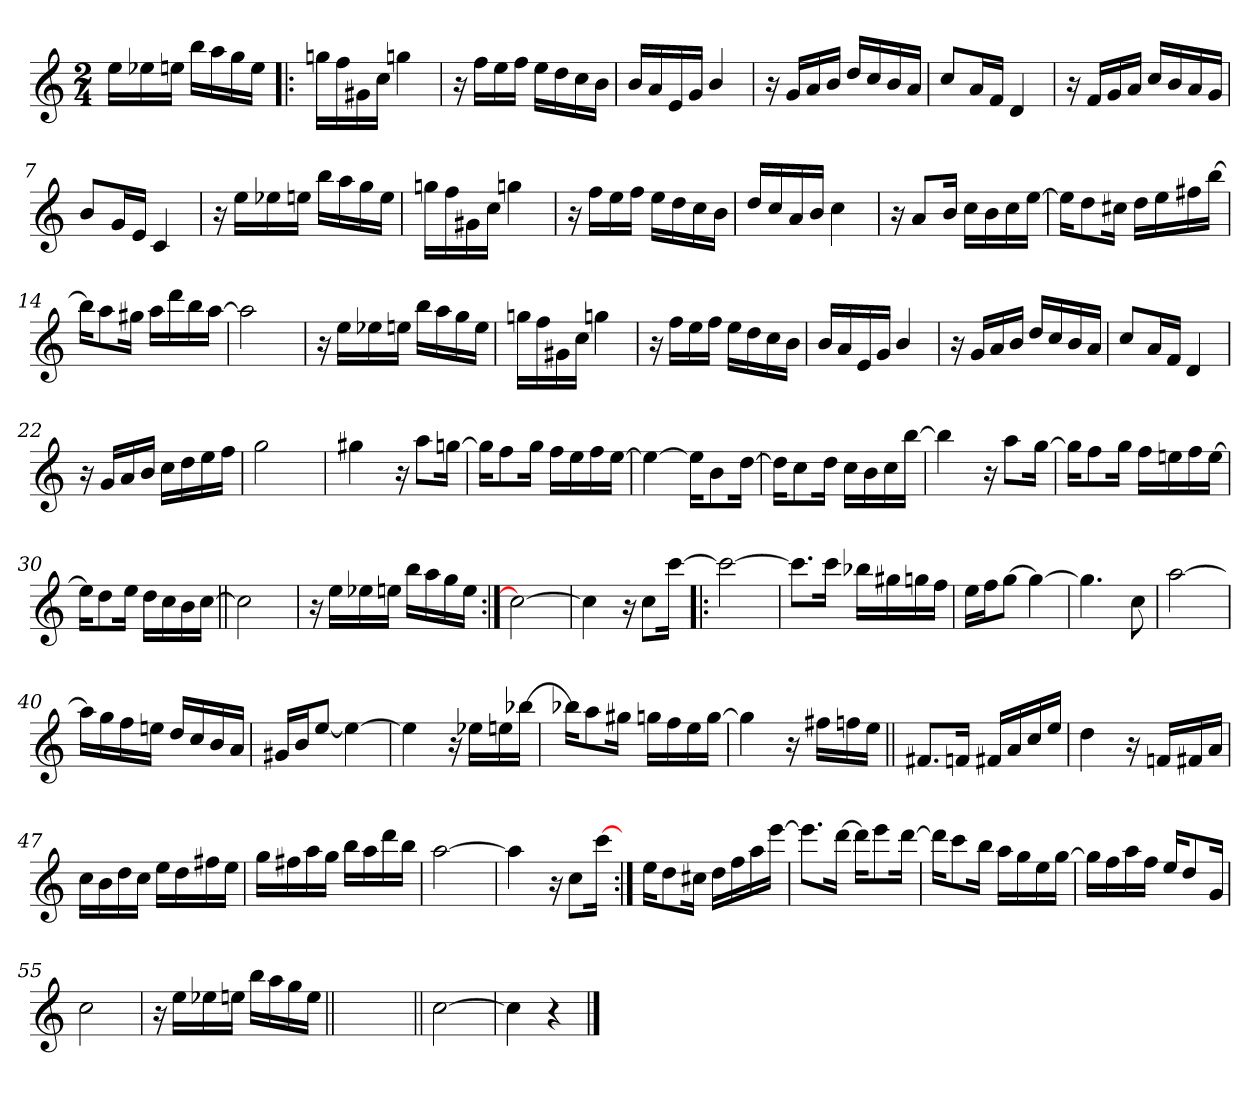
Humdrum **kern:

**kern
*part1
*staff1
*clefG2
*k[]
*C:
*M2/4
=
16ee\LL
16ee-X\
16een\JJ
16bb\LL
16aa\
16gg\
16ee\JJ
=1!|:
16ggn\LL
16ff\
16g#X\
16cc\JJ
4ggn\
=2
16r
16ff\LL
16ee\
16ff\JJ
16ee\LL
16dd\
16cc\
16b\JJ
=3
16b/LL
16a/
16e/
16g/JJ
4b/
=4
16r
16g/LL
16a/
16b/JJ
16dd/LL
16cc/
16b/
16a/JJ
!!LO:LB:g=z
=5
8cc/L
16a/L
16f/JJ
4d/
=6
16r
16f/LL
16g/
16a/JJ
16cc/LL
16b/
16a/
16g/JJ
=7
8b/L
16g/L
16e/JJ
4c/
=8
16r
16ee\LL
16ee-X\
16een\JJ
16bb\LL
16aa\
16gg\
16ee\JJ
=9
16ggn\LL
16ff\
16g#X\
16cc\JJ
4ggn\
!!LO:LB:g=z
=10
16r
16ff\LL
16ee\
16ff\JJ
16ee\LL
16dd\
16cc\
16b\JJ
=11
16dd/LL
16cc/
16a/
16b/JJ
4cc\
=12
16r
8a/L
16b/Jk
16cc\LL
16b\
16cc\
[16ee\JJ
=13
16ee\KL]
8dd\
16cc#X\Jk
16dd\LL
16ee\
16ff#X\
[16bb\JJ
=14
16bb\KL]
8aa\
16gg#X\Jk
16aa\LL
16ddd\
16bb\
[16aa\JJ
!!LO:LB:g=z
=15
2aa\]
=16
16r
16ee\LL
16ee-X\
16een\JJ
16bb\LL
16aa\
16gg\
16ee\JJ
=17
16ggn\LL
16ff\
16g#X\
16cc\JJ
4ggn\
=18
16r
16ff\LL
16ee\
16ff\JJ
16ee\LL
16dd\
16cc\
16b\JJ
=19
16b/LL
16a/
16e/
16g/JJ
4b/
!!LO:LB:g=z
=20
16r
16g/LL
16a/
16b/JJ
16dd/LL
16cc/
16b/
16a/JJ
=21
8cc/L
16a/L
16f/JJ
4d/
=22
16r
16g/LL
16a/
16b/JJ
16cc\LL
16dd\
16ee\
16ff\JJ
=23
2gg\
=24
4gg#X\
16r
8aa\L
[16ggn\Jk
=25
16gg\KL]
8ff\
16gg\Jk
16ff\LL
16ee\
16ff\
[16ee\JJ
!!LO:LB:g=z
=26
4ee\_
16ee\KL]
8b\
[16dd\Jk
=27
16dd\KL]
8cc\
16dd\Jk
16cc\LL
16b\
16cc\
[16bb\JJ
=28
4bb\]
16r
8aa\L
[16gg\Jk
=29
16gg\KL]
8ff\
16gg\Jk
16ff\LL
16een\
16ff\
[16ee\JJ
=30
16ee\KL]
8dd\
16ee\Jk
16dd\LL
16cc\
16b\
[16cc\JJ
!!LO:LB:g=z
=31||
2cc\]
=32
16r
16ee\LL
16ee-X\
16een\JJ
16bb\LL
16aa\
16gg\
16ee\JJ
=33:|!
2cc\_
=34
4cc\]
16r
8cc\L
[16ccc\Jk
=35!|:
2ccc\_
=36
8.ccc\L]
16ccc\Jk
16bb-X\LL
16gg#X\
16ggn\
16ff\JJ
!!LO:LB:g=z
=37
16ee\LL
16ff\J
[8gg\J
4gg\_
=38
4.gg\]
8cc\
=39
[2aa\
=40
16aa\LL]
16gg\
16ff\
16een\JJ
16dd/LL
16cc/
16b/
16a/JJ
=41
16g#X/LL
16b/J
[8ee/J
4ee\_
=42
4ee\]
16r
16ee-X\LL
16een\
[16bb-X\JJ
!!LO:LB:g=z
=43
16bb-X\KL]
8aa\
16gg#X\Jk
16ggn\LL
16ff\
16ee\
[16gg\JJ
=44
4gg\]
16r
16ff#X\LL
16ffn\
16ee\JJ
=45||
8.f#X/L
16fn/Jk
16f#X/LL
16a/
16cc/
16ee/JJ
=46
4dd\
16r
16fn/LL
16f#X/
16a/JJ
=47
16cc\LL
16b\
16dd\
16cc\JJ
16ee\LL
16dd\
16ff#X\
16ee\JJ
!!LO:LB:g=z
=48
16gg\LL
16ff#X\
16aa\
16gg\JJ
16bb\LL
16aa\
16ddd\
16bb\JJ
=49
[2aa\
=50
4aa\]
16r
8cc\L
[16ccc\Jk
=51:|!
16ee\KL
8dd\
16cc#X\Jk
16dd\LL
16ff\
16aa\
[16eee\JJ
=52
8.eee\L]
[16ddd\Jk
16ddd\KL]
8eee\
[16ddd\Jk
!!LO:LB:g=z
=53
16ddd\KL]
8ccc\
16bb\Jk
16aa\LL
16gg\
16ee\
[16gg\JJ
=54
16gg\LL]
16ff\
16aa\
16ff\JJ
16ee/KL
8dd/
16g/Jk
=55
2cc\
=56
16r
16ee\LL
16ee-X\
16een\JJ
16bb\LL
16aa\
16gg\
16ee\JJ
=57||
2ryy
=58||
[2cc\
=59
4cc\]
4r
==
*-
